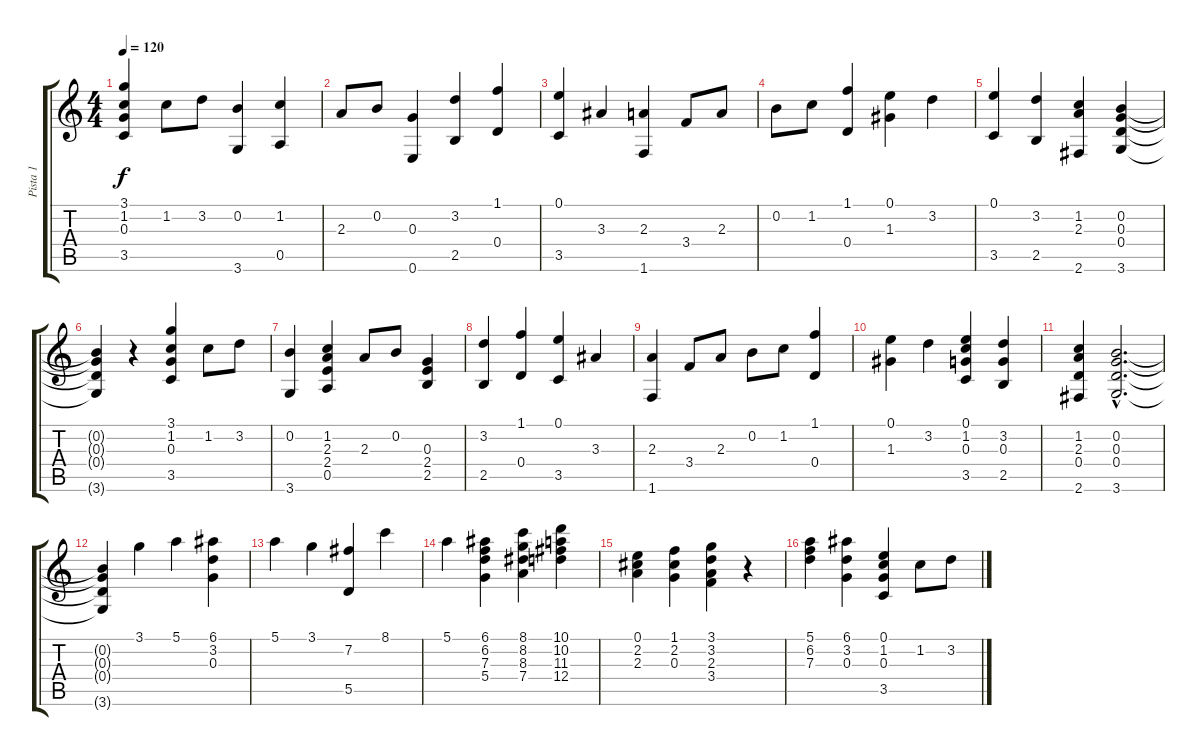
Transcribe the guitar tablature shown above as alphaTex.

\track ("Pista 1" "Pista 1") {instrument acousticguitarnylon}
\staff {score tabs}
\tuning (E4 B3 G3 D3 A2 E2) {hide}
\ts (4 4)
\tempo 120
\clef g2
\ks c
(3.1 1.2 0.3 3.5).4{dy f instrument acousticguitarnylon} 1.2.8 3.2.8 (0.2 3.6).4 (1.2 0.5).4 |
2.3.8 0.2.8 (0.3 0.6).4 (3.2 2.5).4 (1.1 0.4).4 |
(0.1 3.5).4 3.3.4 (2.3 1.6).4 3.4.8 2.3.8 |
0.2.8 1.2.8 (1.1 0.4).4 (0.1 1.3).4 3.2.4 |
(0.1 3.5).4 (3.2 2.5).4 (1.2 2.3 2.6).4 (0.2 0.3 0.4 3.6).4 |
(0.2{t} 0.3{t} 0.4{t} 3.6{t}).4 r.4 (3.1 1.2 0.3 3.5).4 1.2.8 3.2.8 |
(0.2 3.6).4 (1.2 2.3 2.4 0.5).4 2.3.8 0.2.8 (0.3 2.4 2.5).4 |
(3.2 2.5).4 (1.1 0.4).4 (0.1 3.5).4 3.3.4 |
(2.3 1.6).4 3.4.8 2.3.8 0.2.8 1.2.8 (1.1 0.4).4 |
(0.1 1.3).4 3.2.4 (0.1 1.2 0.3 3.5).4 (3.2 0.3 2.5).4 |
(1.2 2.3 0.4 2.6).4 (0.2{hac} 0.3{hac} 0.4{hac} 3.6{hac}).2{d} |
(0.2{t} 0.3{t} 0.4{t} 3.6{t}).4 3.1.4 5.1.4 (6.1 3.2 0.3).4 |
5.1.4 3.1.4 (7.2 5.5).4 8.1.4 |
5.1.4 (6.1 6.2 7.3 5.4).4 (8.1 8.2 8.3 7.4).4 (10.1 10.2 11.3 12.4).4 |
(0.1 2.2 2.3).4 (1.1 2.2 0.3).4 (3.1 3.2 2.3 3.4).4 r.4 |
(5.1 6.2 7.3).4 (6.1 3.2 0.3).4 (0.1 1.2 0.3 3.5).4 1.2.8 3.2.8
